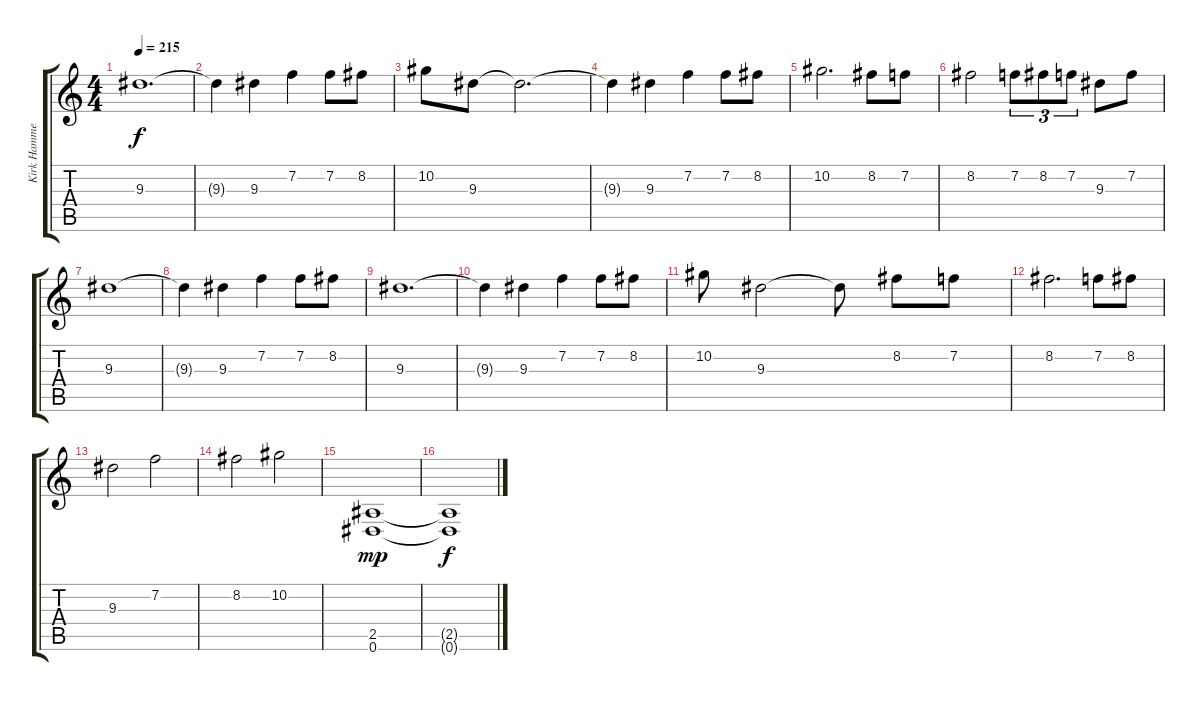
\track ("Kirk Hammet Solo" "Kirk Hamme") {instrument distortionguitar}
\staff {score tabs}
\tuning (Eb4 Bb3 Gb3 Db3 Ab2 Eb2) {hide}
\ts (4 4)
\tempo 215
\clef g2
\ks c
9.3.1{d dy f} |
9.3{t}.4 9.3.4 7.2.4 7.2.8 8.2.8 |
10.2.8 9.3.8 9.3{t}.2{d} |
9.3{t}.4 9.3.4 7.2.4 7.2.8 8.2.8 |
10.2.2{d} 8.2.8 7.2.8 |
8.2.2 7.2.8{tu (3 2)} 8.2.8{tu (3 2)} 7.2.8{tu (3 2)} 9.3.8 7.2.8 |
9.3.1 |
9.3{t}.4 9.3.4 7.2.4 7.2.8 8.2.8 |
9.3.1{d} |
9.3{t}.4 9.3.4 7.2.4 7.2.8 8.2.8 |
10.2.8 9.3.2 9.3{t}.8 8.2.8 7.2.8 |
8.2.2{d} 7.2.8 8.2.8 |
9.3.2 7.2.2 |
8.2.2 10.2.2 |
(2.5 0.6).1{dy mp} |
(2.5{t} 0.6{t}).1{dy f}
